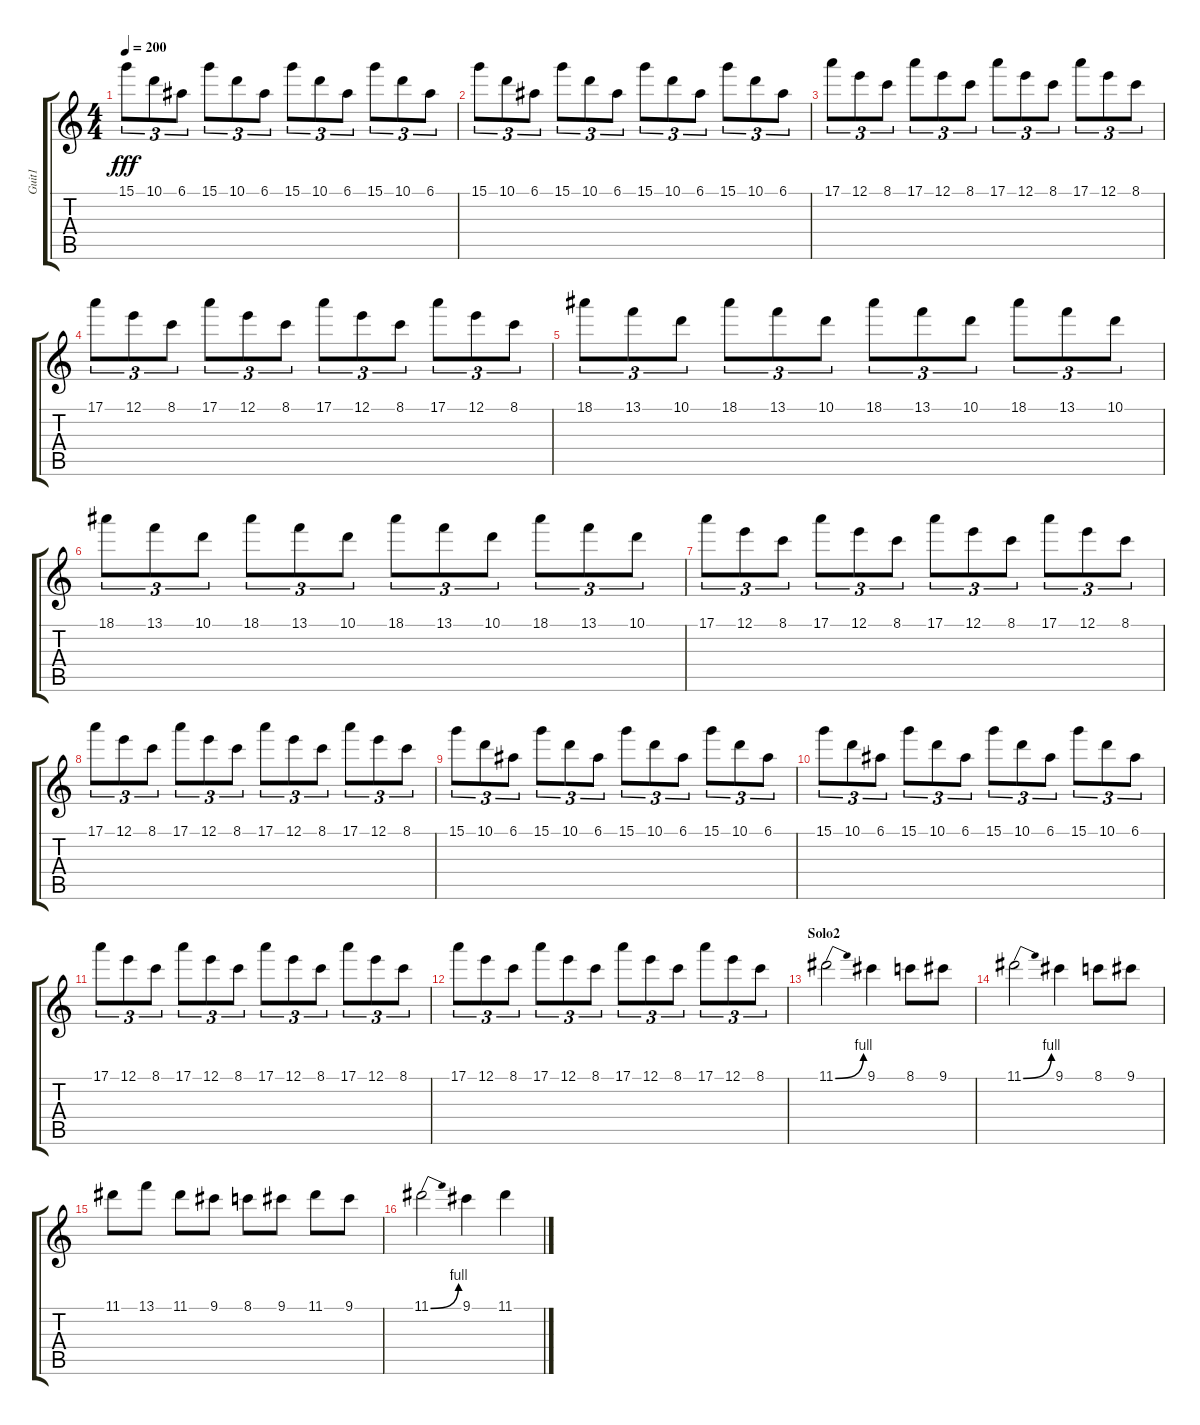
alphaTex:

\track ("Guit1" "Guit1") {instrument overdrivenguitar}
\staff {score tabs}
\tuning (E4 B3 G3 D3 A2 E2) {hide}
\ts (4 4)
\tempo 200
\clef g2
\ks c
15.1.8{tu (3 2) dy fff} 10.1.8{tu (3 2)} 6.1.8{tu (3 2)} 15.1.8{tu (3 2)} 10.1.8{tu (3 2)} 6.1.8{tu (3 2)} 15.1.8{tu (3 2)} 10.1.8{tu (3 2)} 6.1.8{tu (3 2)} 15.1.8{tu (3 2)} 10.1.8{tu (3 2)} 6.1.8{tu (3 2)} |
15.1.8{tu (3 2)} 10.1.8{tu (3 2)} 6.1.8{tu (3 2)} 15.1.8{tu (3 2)} 10.1.8{tu (3 2)} 6.1.8{tu (3 2)} 15.1.8{tu (3 2)} 10.1.8{tu (3 2)} 6.1.8{tu (3 2)} 15.1.8{tu (3 2)} 10.1.8{tu (3 2)} 6.1.8{tu (3 2)} |
17.1.8{tu (3 2)} 12.1.8{tu (3 2)} 8.1.8{tu (3 2)} 17.1.8{tu (3 2)} 12.1.8{tu (3 2)} 8.1.8{tu (3 2)} 17.1.8{tu (3 2)} 12.1.8{tu (3 2)} 8.1.8{tu (3 2)} 17.1.8{tu (3 2)} 12.1.8{tu (3 2)} 8.1.8{tu (3 2)} |
17.1.8{tu (3 2)} 12.1.8{tu (3 2)} 8.1.8{tu (3 2)} 17.1.8{tu (3 2)} 12.1.8{tu (3 2)} 8.1.8{tu (3 2)} 17.1.8{tu (3 2)} 12.1.8{tu (3 2)} 8.1.8{tu (3 2)} 17.1.8{tu (3 2)} 12.1.8{tu (3 2)} 8.1.8{tu (3 2)} |
18.1.8{tu (3 2)} 13.1.8{tu (3 2)} 10.1.8{tu (3 2)} 18.1.8{tu (3 2)} 13.1.8{tu (3 2)} 10.1.8{tu (3 2)} 18.1.8{tu (3 2)} 13.1.8{tu (3 2)} 10.1.8{tu (3 2)} 18.1.8{tu (3 2)} 13.1.8{tu (3 2)} 10.1.8{tu (3 2)} |
18.1.8{tu (3 2)} 13.1.8{tu (3 2)} 10.1.8{tu (3 2)} 18.1.8{tu (3 2)} 13.1.8{tu (3 2)} 10.1.8{tu (3 2)} 18.1.8{tu (3 2)} 13.1.8{tu (3 2)} 10.1.8{tu (3 2)} 18.1.8{tu (3 2)} 13.1.8{tu (3 2)} 10.1.8{tu (3 2)} |
17.1.8{tu (3 2)} 12.1.8{tu (3 2)} 8.1.8{tu (3 2)} 17.1.8{tu (3 2)} 12.1.8{tu (3 2)} 8.1.8{tu (3 2)} 17.1.8{tu (3 2)} 12.1.8{tu (3 2)} 8.1.8{tu (3 2)} 17.1.8{tu (3 2)} 12.1.8{tu (3 2)} 8.1.8{tu (3 2)} |
17.1.8{tu (3 2)} 12.1.8{tu (3 2)} 8.1.8{tu (3 2)} 17.1.8{tu (3 2)} 12.1.8{tu (3 2)} 8.1.8{tu (3 2)} 17.1.8{tu (3 2)} 12.1.8{tu (3 2)} 8.1.8{tu (3 2)} 17.1.8{tu (3 2)} 12.1.8{tu (3 2)} 8.1.8{tu (3 2)} |
15.1.8{tu (3 2)} 10.1.8{tu (3 2)} 6.1.8{tu (3 2)} 15.1.8{tu (3 2)} 10.1.8{tu (3 2)} 6.1.8{tu (3 2)} 15.1.8{tu (3 2)} 10.1.8{tu (3 2)} 6.1.8{tu (3 2)} 15.1.8{tu (3 2)} 10.1.8{tu (3 2)} 6.1.8{tu (3 2)} |
15.1.8{tu (3 2)} 10.1.8{tu (3 2)} 6.1.8{tu (3 2)} 15.1.8{tu (3 2)} 10.1.8{tu (3 2)} 6.1.8{tu (3 2)} 15.1.8{tu (3 2)} 10.1.8{tu (3 2)} 6.1.8{tu (3 2)} 15.1.8{tu (3 2)} 10.1.8{tu (3 2)} 6.1.8{tu (3 2)} |
17.1.8{tu (3 2)} 12.1.8{tu (3 2)} 8.1.8{tu (3 2)} 17.1.8{tu (3 2)} 12.1.8{tu (3 2)} 8.1.8{tu (3 2)} 17.1.8{tu (3 2)} 12.1.8{tu (3 2)} 8.1.8{tu (3 2)} 17.1.8{tu (3 2)} 12.1.8{tu (3 2)} 8.1.8{tu (3 2)} |
17.1.8{tu (3 2)} 12.1.8{tu (3 2)} 8.1.8{tu (3 2)} 17.1.8{tu (3 2)} 12.1.8{tu (3 2)} 8.1.8{tu (3 2)} 17.1.8{tu (3 2)} 12.1.8{tu (3 2)} 8.1.8{tu (3 2)} 17.1.8{tu (3 2)} 12.1.8{tu (3 2)} 8.1.8{tu (3 2)} |
\section ("" "Solo2")
11.1{be (bend 0 0 60 4)}.2 9.1.4 8.1.8 9.1.8 |
11.1{be (bend 0 0 60 4)}.2 9.1.4 8.1.8 9.1.8 |
11.1.8 13.1.8 11.1.8 9.1.8 8.1.8 9.1.8 11.1.8 9.1.8 |
11.1{be (bend 0 0 60 4)}.2 9.1.4 11.1.4
